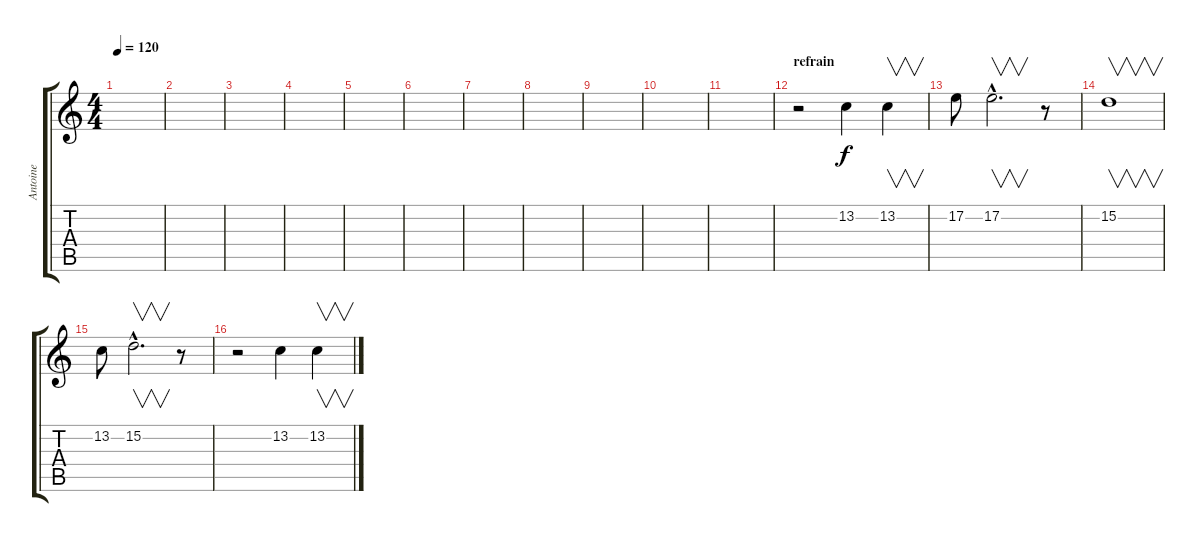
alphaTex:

\track ("Antoine" "Antoine") {instrument violin}
\staff {score tabs}
\tuning (E4 B3 G3 D3 A2 E2) {hide}
\ts (4 4)
\tempo 120
\clef g2
\ks c
|
|
|
|
|
|
|
|
|
|
|
\section ("" "refrain ")
r.2 13.2.4 13.2.4{v} |
17.2.8 17.2{hac}.2{v d} r.8 |
15.2.1{v} |
13.2.8 15.2{hac}.2{v d} r.8 |
r.2 13.2.4 13.2.4{v}
